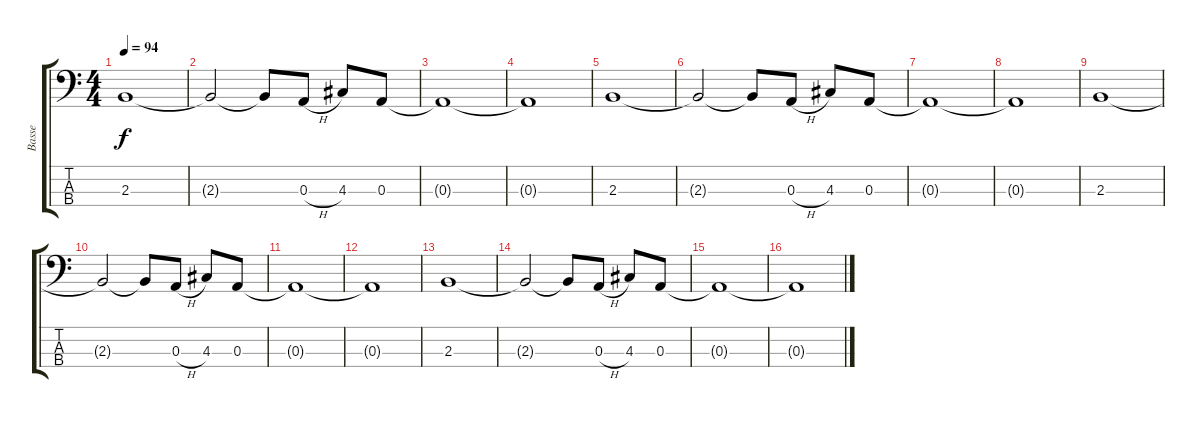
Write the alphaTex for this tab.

\track ("Basse" "Basse") {instrument electricbassfinger}
\staff {score tabs}
\tuning (G2 D2 A1 E1) {hide}
\ts (4 4)
\tempo 94
\clef f4
\ks c
2.3.1{dy f} |
2.3{t}.2 2.3{t}.8 0.3{h}.8 4.3.8 0.3.8 |
0.3{t}.1 |
0.3{t}.1 |
2.3.1 |
2.3{t}.2 2.3{t}.8 0.3{h}.8 4.3.8 0.3.8 |
0.3{t}.1 |
0.3{t}.1 |
2.3.1 |
2.3{t}.2 2.3{t}.8 0.3{h}.8 4.3.8 0.3.8 |
0.3{t}.1 |
0.3{t}.1 |
2.3.1 |
2.3{t}.2 2.3{t}.8 0.3{h}.8 4.3.8 0.3.8 |
0.3{t}.1 |
0.3{t}.1
